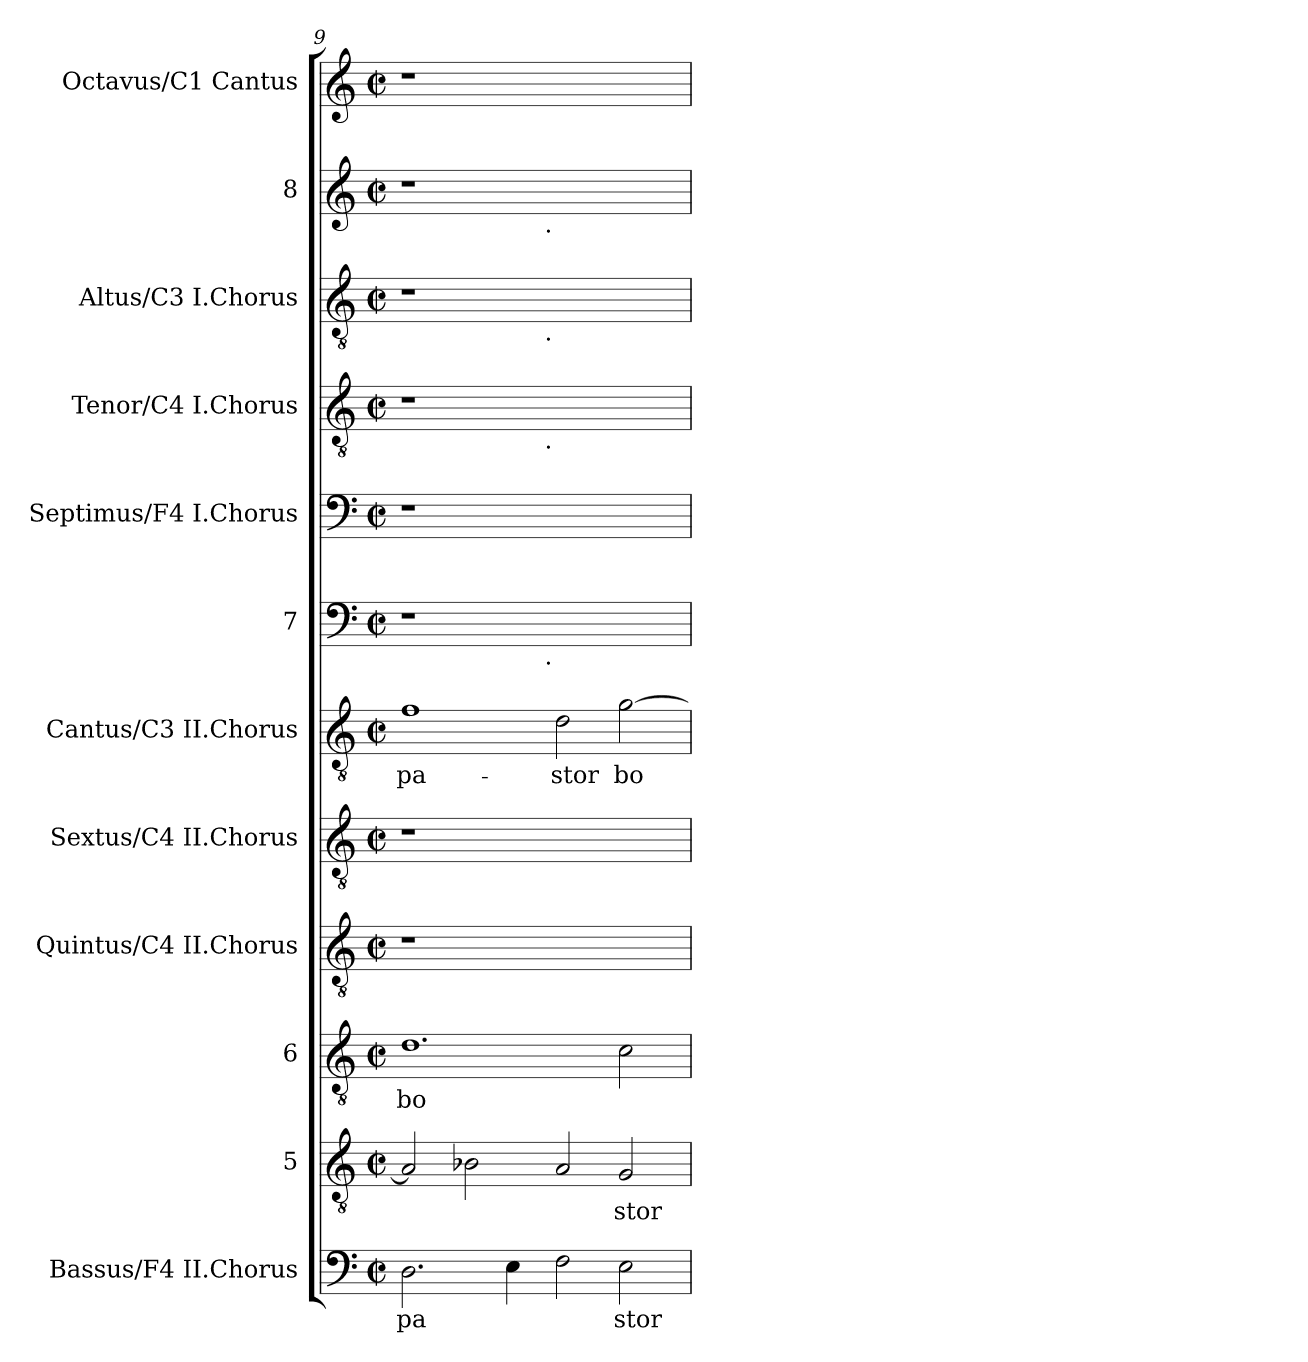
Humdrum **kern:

**kern	**text	**kern	**text	**kern	**text	**kern	**kern	**kern	**text	**kern	**kern	**kern	**kern	**kern	**kern
*part12	*part12	*part11	*part11	*part10	*part10	*part9	*part8	*part7	*part7	*part6	*part5	*part4	*part3	*part2	*part1
*staff12	*staff12	*staff11	*staff11	*staff10	*staff10	*staff9	*staff8	*staff7	*staff7	*staff6	*staff5	*staff4	*staff3	*staff2	*staff1
*I"Bassus/F4  II.Chorus	*	*I"5	*	*I"6	*	*I"Quintus/C4  II.Chorus	*I"Sextus/C4  II.Chorus	*I"Cantus/C3  II.Chorus	*	*I"7	*I"Septimus/F4  I.Chorus	*I"Tenor/C4  I.Chorus	*I"Altus/C3  I.Chorus	*I"8	*I"Octavus/C1  Cantus
*I'B	*	*	*	*	*	*	*	*I'C	*	*	*	*I'T	*I'A	*	*
*clefF4	*	*clefGv2	*	*clefGv2	*	*clefGv2	*clefGv2	*clefGv2	*	*clefF4	*clefF4	*clefGv2	*clefGv2	*clefG2	*clefG2
*k[]	*	*k[]	*	*k[]	*	*k[]	*k[]	*k[]	*	*k[]	*k[]	*k[]	*k[]	*k[]	*k[]
*C:	*	*C:	*	*C:	*	*C:	*C:	*C:	*	*C:	*C:	*C:	*C:	*C:	*C:
*M2/2	*	*M2/2	*	*M2/2	*	*M2/2	*M2/2	*M2/2	*	*M2/2	*M2/2	*M2/2	*M2/2	*M2/2	*M2/2
*met(c|)	*	*met(c|)	*	*met(c|)	*	*met(c|)	*met(c|)	*met(c|)	*	*met(c|)	*met(c|)	*met(c|)	*met(c|)	*met(c|)	*met(c|)
=9	=9	=9	=9	=9	=9	=9	=9	=9	=9	=9	=9	=9	=9	=9	=9
!	!LO:LY:b:cj	!	!LO:LY:b:cj	!	!LO:LY:b:cj	!	!	!	!LO:LY:b:cj	!	!	!	!	!	!
*	*	*	*	*	*	*	*	*	*	*^	*	*^	*^	*^	*
2.D\	pa-	2A/]	--	1.d	bo-	1r	1r	1f	pa-	1r	2ryy	1r	1r	2ryy	1r	2ryy	1r	2ryy	1r
!	!	!	!LO:LY:b:cj	!	!	!	!	!	!	!	!	!	!	!	!	!	!	!	!
.	.	2B-X\	--	.	.	.	.	.	.	.	4...ryy	.	.	4...ryy	.	4...ryy	.	4...ryy	.
!	!LO:LY:b:cj	!	!	!	!	!	!	!	!	!	!	!	!	!	!	!	!	!	!
4E\	--	.	.	.	.	.	.	.	.	.	.	.	.	.	.	.	.	.	.
!	!	!	!	!	!	!	!	!	!	!	!	!	!	!	!	!	!	!LO:TX:b:t=.	!
!	!	!	!	!	!	!	!	!	!	!	!	!	!	!	!	!LO:TX:b:t=.	!	!	!
!	!	!	!	!	!	!	!	!	!	!	!	!	!	!LO:TX:b:t=.	!	!	!	!	!
!	!	!	!	!	!	!	!	!	!	!	!LO:TX:b:t=.	!	!	!	!	!	!	!	!
.	.	.	.	.	.	.	.	.	.	.	1ryy	.	.	1ryy	.	1ryy	.	1ryy	.
!	!LO:LY:b:cj	!	!LO:LY:b:cj	!	!	!	!	!	!LO:LY:b:cj	!	!	!	!	!	!	!	!	!	!
2F\	--	2A/	--	.	.	1ryy	1ryy	2d\	-stor	1ryy	.	1ryy	1ryy	.	1ryy	.	1ryy	.	1ryy
!	!LO:LY:b:cj	!	!LO:LY:b:cj	!	!LO:LY:b:cj	!	!	!	!LO:LY:b:cj	!	!	!	!	!	!	!	!	!	!
2E\	-stor	2G/	-stor	2c\	--	.	.	[>2g\	bo-	.	.	.	.	.	.	.	.	.	.
.	.	.	.	.	.	.	.	.	.	.	32ryy	.	.	32ryy	.	32ryy	.	32ryy	.
*	*	*	*	*	*	*	*	*	*	*	*	*	*v	*v	*	*	*v	*v	*
*	*	*	*	*	*	*	*	*	*	*v	*v	*	*	*v	*v	*	*
=	=	=	=	=	=	=	=	=	=	=	=	=	=	=	=
*-	*-	*-	*-	*-	*-	*-	*-	*-	*-	*-	*-	*-	*-	*-	*-
